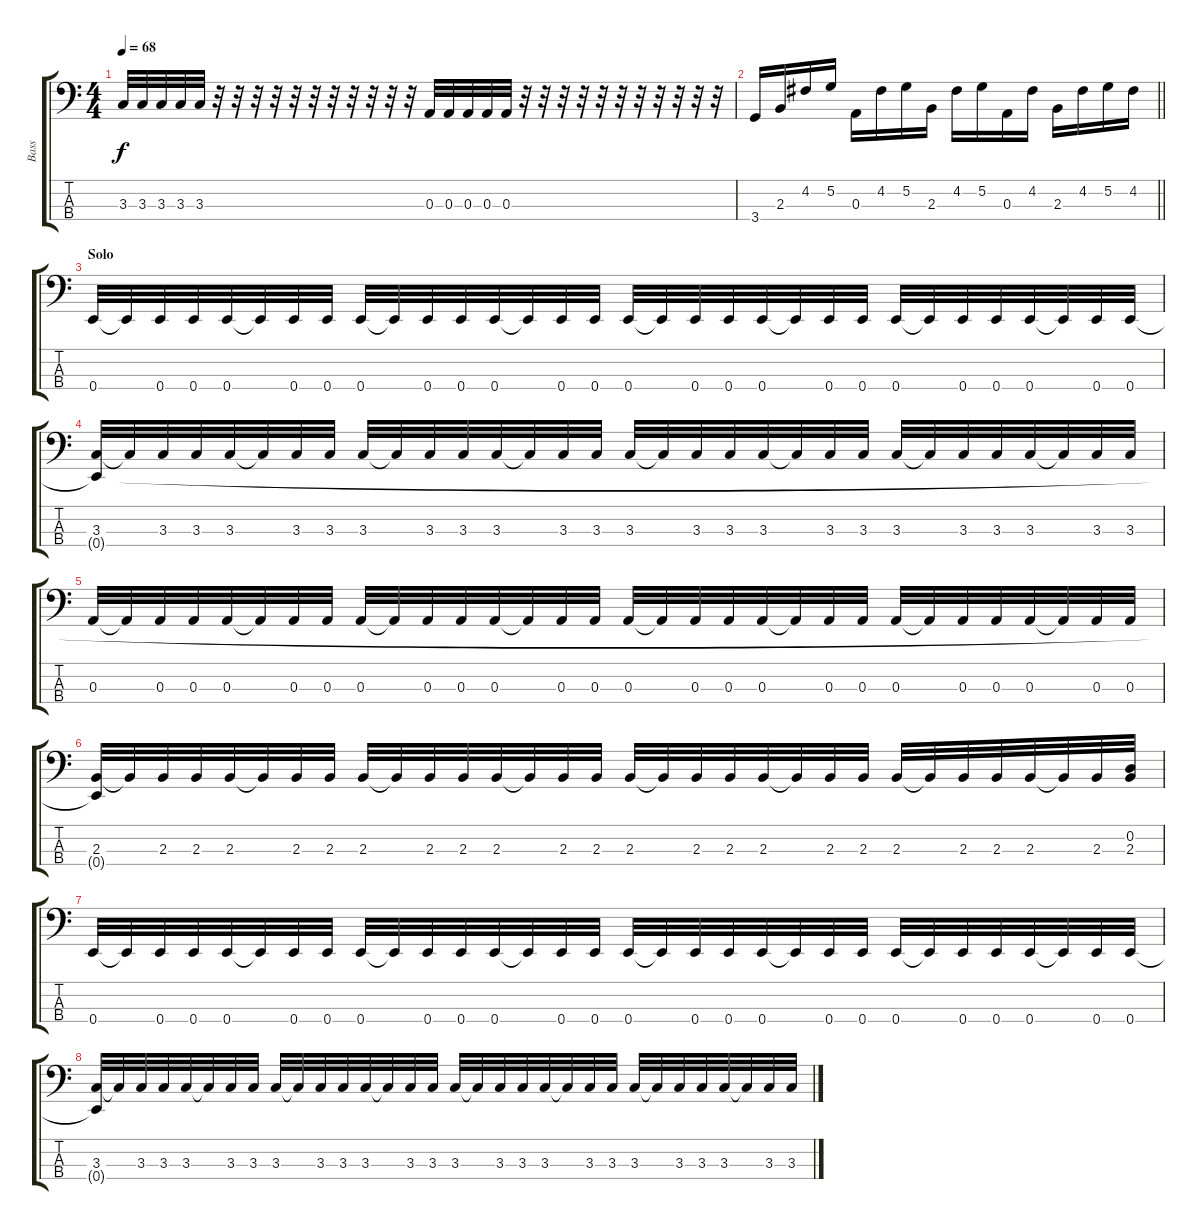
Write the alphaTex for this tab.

\track ("Bass" "Bass") {instrument electricbassfinger}
\staff {score tabs}
\tuning (G2 D2 A1 E1) {hide}
\ts (4 4)
\tempo 68
\clef f4
\ks c
3.3.32{dy f} 3.3.32 3.3.32 3.3.32 3.3.32 r.32 r.32 r.32 r.32 r.32 r.32 r.32 r.32 r.32 r.32 r.32 0.3.32 0.3.32 0.3.32 0.3.32 0.3.32 r.32 r.32 r.32 r.32 r.32 r.32 r.32 r.32 r.32 r.32 r.32 |
\barLineRight lightlight
3.4.16 2.3.16 4.2.16 5.2.16 0.3.16 4.2.16 5.2.16 2.3.16 4.2.16 5.2.16 0.3.16 4.2.16 2.3.16 4.2.16 5.2.16 4.2.16 |
\section ("" "Solo")
0.4.32 0.4{t}.32 0.4.32 0.4.32 0.4.32 0.4{t}.32 0.4.32 0.4.32 0.4.32 0.4{t}.32 0.4.32 0.4.32 0.4.32 0.4{t}.32 0.4.32 0.4.32 0.4.32 0.4{t}.32 0.4.32 0.4.32 0.4.32 0.4{t}.32 0.4.32 0.4.32 0.4.32 0.4{t}.32 0.4.32 0.4.32 0.4.32 0.4{t}.32 0.4.32 0.4.32 |
(3.3 0.4{t}).32 3.3{t}.32 3.3.32 3.3.32 3.3.32 3.3{t}.32 3.3.32 3.3.32 3.3.32 3.3{t}.32 3.3.32 3.3.32 3.3.32 3.3{t}.32 3.3.32 3.3.32 3.3.32 3.3{t}.32 3.3.32 3.3.32 3.3.32 3.3{t}.32 3.3.32 3.3.32 3.3.32 3.3{t}.32 3.3.32 3.3.32 3.3.32 3.3{t}.32 3.3.32 3.3.32 |
0.3.32 0.3{t}.32 0.3.32 0.3.32 0.3.32 0.3{t}.32 0.3.32 0.3.32 0.3.32 0.3{t}.32 0.3.32 0.3.32 0.3.32 0.3{t}.32 0.3.32 0.3.32 0.3.32 0.3{t}.32 0.3.32 0.3.32 0.3.32 0.3{t}.32 0.3.32 0.3.32 0.3.32 0.3{t}.32 0.3.32 0.3.32 0.3.32 0.3{t}.32 0.3.32 0.3.32 |
(2.3 0.4{t}).32 2.3{t}.32 2.3.32 2.3.32 2.3.32 2.3{t}.32 2.3.32 2.3.32 2.3.32 2.3{t}.32 2.3.32 2.3.32 2.3.32 2.3{t}.32 2.3.32 2.3.32 2.3.32 2.3{t}.32 2.3.32 2.3.32 2.3.32 2.3{t}.32 2.3.32 2.3.32 2.3.32 2.3{t}.32 2.3.32 2.3.32 2.3.32 2.3{t}.32 2.3.32 (0.2 2.3).32 |
0.4.32 0.4{t}.32 0.4.32 0.4.32 0.4.32 0.4{t}.32 0.4.32 0.4.32 0.4.32 0.4{t}.32 0.4.32 0.4.32 0.4.32 0.4{t}.32 0.4.32 0.4.32 0.4.32 0.4{t}.32 0.4.32 0.4.32 0.4.32 0.4{t}.32 0.4.32 0.4.32 0.4.32 0.4{t}.32 0.4.32 0.4.32 0.4.32 0.4{t}.32 0.4.32 0.4.32 |
(3.3 0.4{t}).32 3.3{t}.32 3.3.32 3.3.32 3.3.32 3.3{t}.32 3.3.32 3.3.32 3.3.32 3.3{t}.32 3.3.32 3.3.32 3.3.32 3.3{t}.32 3.3.32 3.3.32 3.3.32 3.3{t}.32 3.3.32 3.3.32 3.3.32 3.3{t}.32 3.3.32 3.3.32 3.3.32 3.3{t}.32 3.3.32 3.3.32 3.3.32 3.3{t}.32 3.3.32 3.3.32
